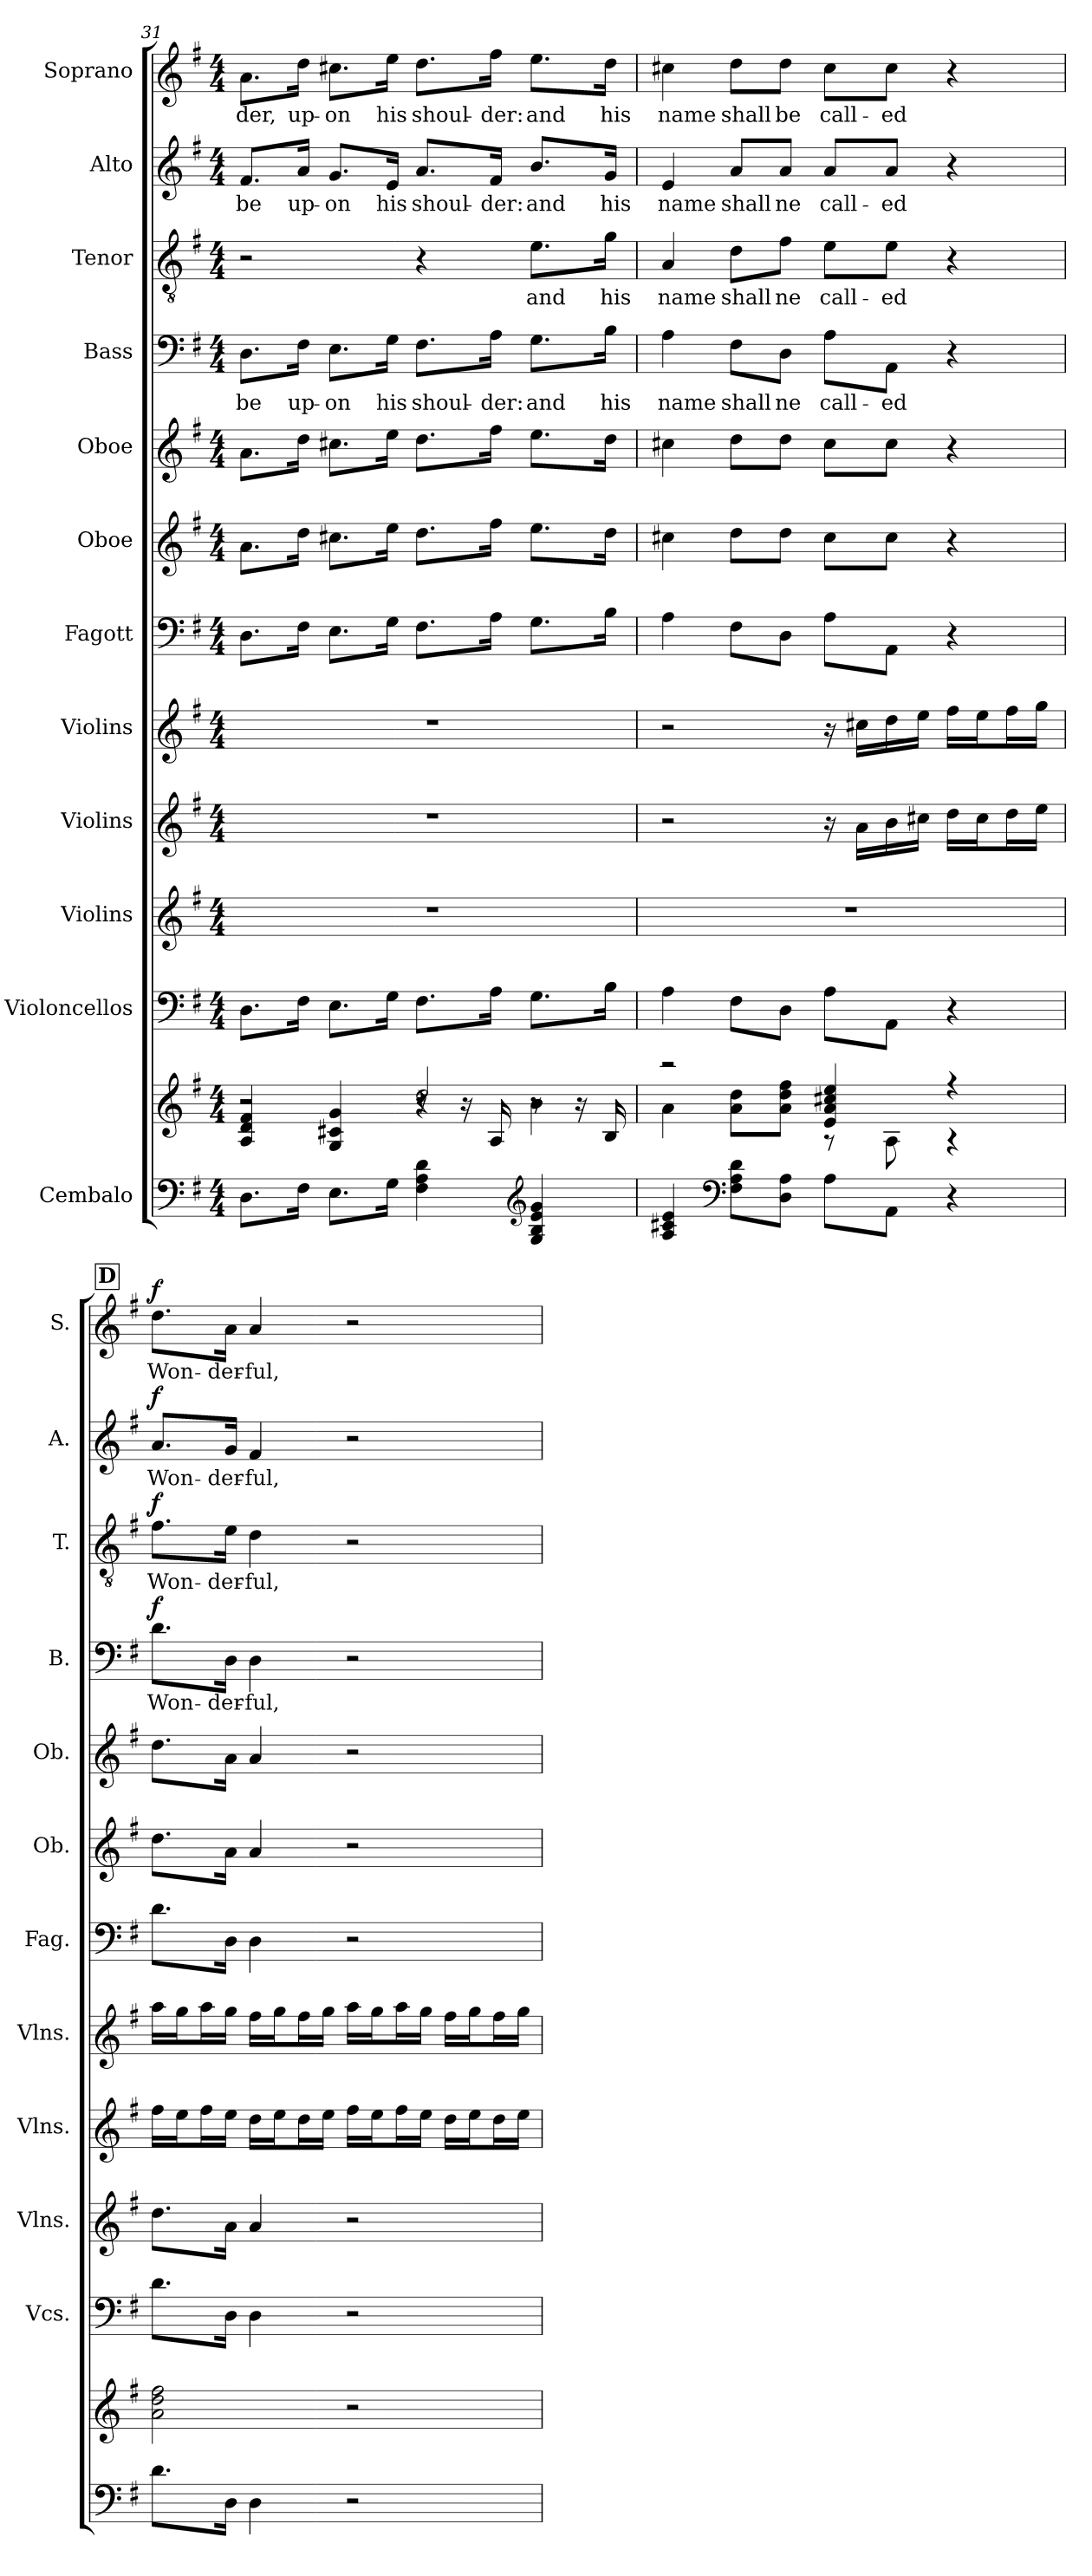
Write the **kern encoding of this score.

**kern	**kern	**kern	**kern	**kern	**kern	**kern	**kern	**kern	**kern	**text	**dynam	**kern	**text	**dynam	**kern	**text	**dynam	**kern	**text	**dynam
*part12	*part12	*part11	*part10	*part9	*part8	*part7	*part6	*part5	*part4	*part4	*part4	*part3	*part3	*part3	*part2	*part2	*part2	*part1	*part1	*part1
*staff13	*staff12	*staff11	*staff10	*staff9	*staff8	*staff7	*staff6	*staff5	*staff4	*staff4	*staff4	*staff3	*staff3	*staff3	*staff2	*staff2	*staff2	*staff1	*staff1	*staff1
*I"Cembalo	*	*I"Violoncellos	*I"Violins	*I"Violins	*I"Violins	*I"Fagott	*I"Oboe	*I"Oboe	*I"Bass	*	*	*I"Tenor	*	*	*I"Alto	*	*	*I"Soprano	*	*
*	*	*I'Vcs.	*I'Vlns.	*I'Vlns.	*I'Vlns.	*I'Fag.	*I'Ob.	*I'Ob.	*I'B.	*	*	*I'T.	*	*	*I'A.	*	*	*I'S.	*	*
*clefF4	*clefG2	*clefF4	*clefG2	*clefG2	*clefG2	*clefF4	*clefG2	*clefG2	*clefF4	*	*	*clefGv2	*	*	*clefG2	*	*	*clefG2	*	*
*k[f#]	*k[f#]	*k[f#]	*k[f#]	*k[f#]	*k[f#]	*k[f#]	*k[f#]	*k[f#]	*k[f#]	*	*	*k[f#]	*	*	*k[f#]	*	*	*k[f#]	*	*
*M4/4	*M4/4	*M4/4	*M4/4	*M4/4	*M4/4	*M4/4	*M4/4	*M4/4	*M4/4	*	*	*M4/4	*	*	*M4/4	*	*	*M4/4	*	*
=31	=31	=31	=31	=31	=31	=31	=31	=31	=31	=31	=31	=31	=31	=31	=31	=31	=31	=31	=31	=31
*	*^	*	*	*	*	*	*	*	*	*	*	*	*	*	*	*	*	*	*	*
*	*	*^	*	*	*	*	*	*	*	*	*	*	*	*	*	*	*	*	*	*	*
!	!	!	!	!	!	!	!	!	!	!	!	!LO:LY:b	!	!	!	!	!	!LO:LY:b	!	!	!LO:LY:b	!
8.D\L	2r	2r	4A/ 4d/ 4f#/	8.D\L	1r	1r	1r	8.D\L	8.a\L	8.a\L	8.D\L	be	.	2r	.	.	8.f#/L	be	.	8.a\L	-der,	.
!	!	!	!	!	!	!	!	!	!	!	!	!LO:LY:b	!	!	!	!	!	!LO:LY:b	!	!	!LO:LY:b	!
16F#\Jk	.	.	.	16F#\Jk	.	.	.	16F#\Jk	16dd\Jk	16dd\Jk	16F#\Jk	up-	.	.	.	.	16a/Jk	up-	.	16dd\Jk	up-	.
!	!	!	!	!	!	!	!	!	!	!	!	!LO:LY:b	!	!	!	!	!	!LO:LY:b	!	!	!LO:LY:b	!
8.E\L	.	.	4G/ 4c#X/ 4g/	8.E\L	.	.	.	8.E\L	8.cc#X\L	8.cc#X\L	8.E\L	-on	.	.	.	.	8.g/L	-on	.	8.cc#X\L	-on	.
!	!	!	!	!	!	!	!	!	!	!	!	!LO:LY:b	!	!	!	!	!	!LO:LY:b	!	!	!LO:LY:b	!
16G\Jk	.	.	.	16G\Jk	.	.	.	16G\Jk	16ee\Jk	16ee\Jk	16G\Jk	his	.	.	.	.	16e/Jk	his	.	16ee\Jk	his	.
!	!	!	!	!	!	!	!	!	!	!	!	!LO:LY:b	!	!	!	!	!	!LO:LY:b	!	!	!LO:LY:b	!
4F#\ 4A\ 4d\	2dd/	4r	8r	8.F#\L	.	.	.	8.F#\L	8.dd\L	8.dd\L	8.F#\L	shoul-	.	4r	.	.	8.a/L	shoul-	.	8.dd\L	shoul-	.
.	.	.	16r	.	.	.	.	.	.	.	.	.	.	.	.	.	.	.	.	.	.	.
!	!	!	!	!	!	!	!	!	!	!	!	!LO:LY:b	!	!	!	!	!	!LO:LY:b	!	!	!LO:LY:b	!
.	.	.	16A/	16A\Jk	.	.	.	16A\Jk	16ff#\Jk	16ff#\Jk	16A\Jk	-der:	.	.	.	.	16f#/Jk	-der:	.	16ff#\Jk	-der:	.
*clefG2	*	*	*	*	*	*	*	*	*	*	*	*	*	*	*	*	*	*	*	*	*	*
!	!	!	!	!	!	!	!	!	!	!	!	!LO:LY:b	!	!	!LO:LY:b	!	!	!LO:LY:b	!	!	!LO:LY:b	!
4G/ 4B/ 4e/ 4g/	.	4b\	8r	8.G\L	.	.	.	8.G\L	8.ee\L	8.ee\L	8.G\L	and	.	8.e\L	and	.	8.b/L	and	.	8.ee\L	and	.
.	.	.	16r	.	.	.	.	.	.	.	.	.	.	.	.	.	.	.	.	.	.	.
!	!	!	!	!	!	!	!	!	!	!	!	!LO:LY:b	!	!	!LO:LY:b	!	!	!LO:LY:b	!	!	!LO:LY:b	!
.	.	.	16B/	16B\Jk	.	.	.	16B\Jk	16dd\Jk	16dd\Jk	16B\Jk	his	.	16g\Jk	his	.	16g/Jk	his	.	16dd\Jk	his	.
=32	=32	=32	=32	=32	=32	=32	=32	=32	=32	=32	=32	=32	=32	=32	=32	=32	=32	=32	=32	=32	=32	=32
!	!	!	!	!	!	!	!	!	!	!	!	!LO:LY:b	!	!	!LO:LY:b	!	!	!LO:LY:b	!	!	!LO:LY:b	!
*	*	*v	*v	*	*	*	*	*	*	*	*	*	*	*	*	*	*	*	*	*	*	*
4A/ 4c#X/ 4e/	2r	4a\	4A\	1r	2r	2r	4A\	4cc#X\	4cc#X\	4A\	name	.	4A/	name	.	4e/	name	.	4cc#X\	name	.
*clefF4	*	*	*	*	*	*	*	*	*	*	*	*	*	*	*	*	*	*	*	*	*
!	!	!	!	!	!	!	!	!	!	!	!LO:LY:b	!	!	!LO:LY:b	!	!	!LO:LY:b	!	!	!LO:LY:b	!
8F#\ 8A\ 8d\L	.	8a\ 8dd\L	8F#\L	.	.	.	8F#\L	8dd\L	8dd\L	8F#\L	shall	.	8d\L	shall	.	8a/L	shall	.	8dd\L	shall	.
!	!	!	!	!	!	!	!	!	!	!	!LO:LY:b	!	!	!LO:LY:b	!	!	!LO:LY:b	!	!	!LO:LY:b	!
8D\ 8A\J	.	8a\ 8dd\ 8ff#\J	8D\J	.	.	.	8D\J	8dd\J	8dd\J	8D\J	ne	.	8f#\J	ne	.	8a/J	ne	.	8dd\J	be	.
!	!	!	!	!	!	!	!	!	!	!	!LO:LY:b	!	!	!LO:LY:b	!	!	!LO:LY:b	!	!	!LO:LY:b	!
8A\L	4e/ 4a/ 4cc#X/ 4ee/	8r	8A\L	.	16r	16r	8A\L	8cc#\L	8cc#\L	8A\L	call-	.	8e\L	call-	.	8a/L	call-	.	8cc#\L	call-	.
.	.	.	.	.	16a\LL	16cc#X\LL	.	.	.	.	.	.	.	.	.	.	.	.	.	.	.
!	!	!	!	!	!	!	!	!	!	!	!LO:LY:b	!	!	!LO:LY:b	!	!	!LO:LY:b	!	!	!LO:LY:b	!
8AA\J	.	8A\	8AA\J	.	16b\	16dd\	8AA\J	8cc#\J	8cc#\J	8AA\J	-ed	.	8e\J	-ed	.	8a/J	-ed	.	8cc#\J	-ed	.
.	.	.	.	.	16cc#X\JJ	16ee\JJ	.	.	.	.	.	.	.	.	.	.	.	.	.	.	.
4r	4r	4r	4r	.	16dd\LL	16ff#\LL	4r	4r	4r	4r	.	.	4r	.	.	4r	.	.	4r	.	.
.	.	.	.	.	16cc#\J	16ee\J	.	.	.	.	.	.	.	.	.	.	.	.	.	.	.
.	.	.	.	.	16dd\L	16ff#\L	.	.	.	.	.	.	.	.	.	.	.	.	.	.	.
.	.	.	.	.	16ee\JJ	16gg\JJ	.	.	.	.	.	.	.	.	.	.	.	.	.	.	.
*	*v	*v	*	*	*	*	*	*	*	*	*	*	*	*	*	*	*	*	*	*	*
!!LO:PB:g=z
!!LO:REH:place=s1:a:B:fs=14:t=D
=33	=33	=33	=33	=33	=33	=33	=33	=33	=33	=33	=33	=33	=33	=33	=33	=33	=33	=33	=33	=33
!	!	!	!	!	!	!	!	!	!	!LO:LY:b	!LO:DY:a	!	!LO:LY:b	!LO:DY:a	!	!LO:LY:b	!LO:DY:a	!	!LO:LY:b	!LO:DY:a
8.d\L	2a\ 2dd\ 2ff#\	8.d\L	8.dd\L	16ff#\LL	16aa\LL	8.d\L	8.dd\L	8.dd\L	8.d\L	Won-	f	8.f#\L	Won-	f	8.a/L	Won-	f	8.dd\L	Won-	f
.	.	.	.	16ee\J	16gg\J	.	.	.	.	.	.	.	.	.	.	.	.	.	.	.
.	.	.	.	16ff#\L	16aa\L	.	.	.	.	.	.	.	.	.	.	.	.	.	.	.
!	!	!	!	!	!	!	!	!	!	!LO:LY:b	!	!	!LO:LY:b	!	!	!LO:LY:b	!	!	!LO:LY:b	!
16D\Jk	.	16D\Jk	16a\Jk	16ee\JJ	16gg\JJ	16D\Jk	16a\Jk	16a\Jk	16D\Jk	-der-	.	16e\Jk	-der-	.	16g/Jk	-der-	.	16a\Jk	-der-	.
!	!	!	!	!	!	!	!	!	!	!LO:LY:b	!	!	!LO:LY:b	!	!	!LO:LY:b	!	!	!LO:LY:b	!
4D\	.	4D\	4a/	16dd\LL	16ff#\LL	4D\	4a/	4a/	4D\	-ful,	.	4d\	-ful,	.	4f#/	-ful,	.	4a/	-ful,	.
.	.	.	.	16ee\J	16gg\J	.	.	.	.	.	.	.	.	.	.	.	.	.	.	.
.	.	.	.	16dd\L	16ff#\L	.	.	.	.	.	.	.	.	.	.	.	.	.	.	.
.	.	.	.	16ee\JJ	16gg\JJ	.	.	.	.	.	.	.	.	.	.	.	.	.	.	.
2r	2r	2r	2r	16ff#\LL	16aa\LL	2r	2r	2r	2r	.	.	2r	.	.	2r	.	.	2r	.	.
.	.	.	.	16ee\J	16gg\J	.	.	.	.	.	.	.	.	.	.	.	.	.	.	.
.	.	.	.	16ff#\L	16aa\L	.	.	.	.	.	.	.	.	.	.	.	.	.	.	.
.	.	.	.	16ee\JJ	16gg\JJ	.	.	.	.	.	.	.	.	.	.	.	.	.	.	.
.	.	.	.	16dd\LL	16ff#\LL	.	.	.	.	.	.	.	.	.	.	.	.	.	.	.
.	.	.	.	16ee\J	16gg\J	.	.	.	.	.	.	.	.	.	.	.	.	.	.	.
.	.	.	.	16dd\L	16ff#\L	.	.	.	.	.	.	.	.	.	.	.	.	.	.	.
.	.	.	.	16ee\JJ	16gg\JJ	.	.	.	.	.	.	.	.	.	.	.	.	.	.	.
=	=	=	=	=	=	=	=	=	=	=	=	=	=	=	=	=	=	=	=	=
*-	*-	*-	*-	*-	*-	*-	*-	*-	*-	*-	*-	*-	*-	*-	*-	*-	*-	*-	*-	*-
